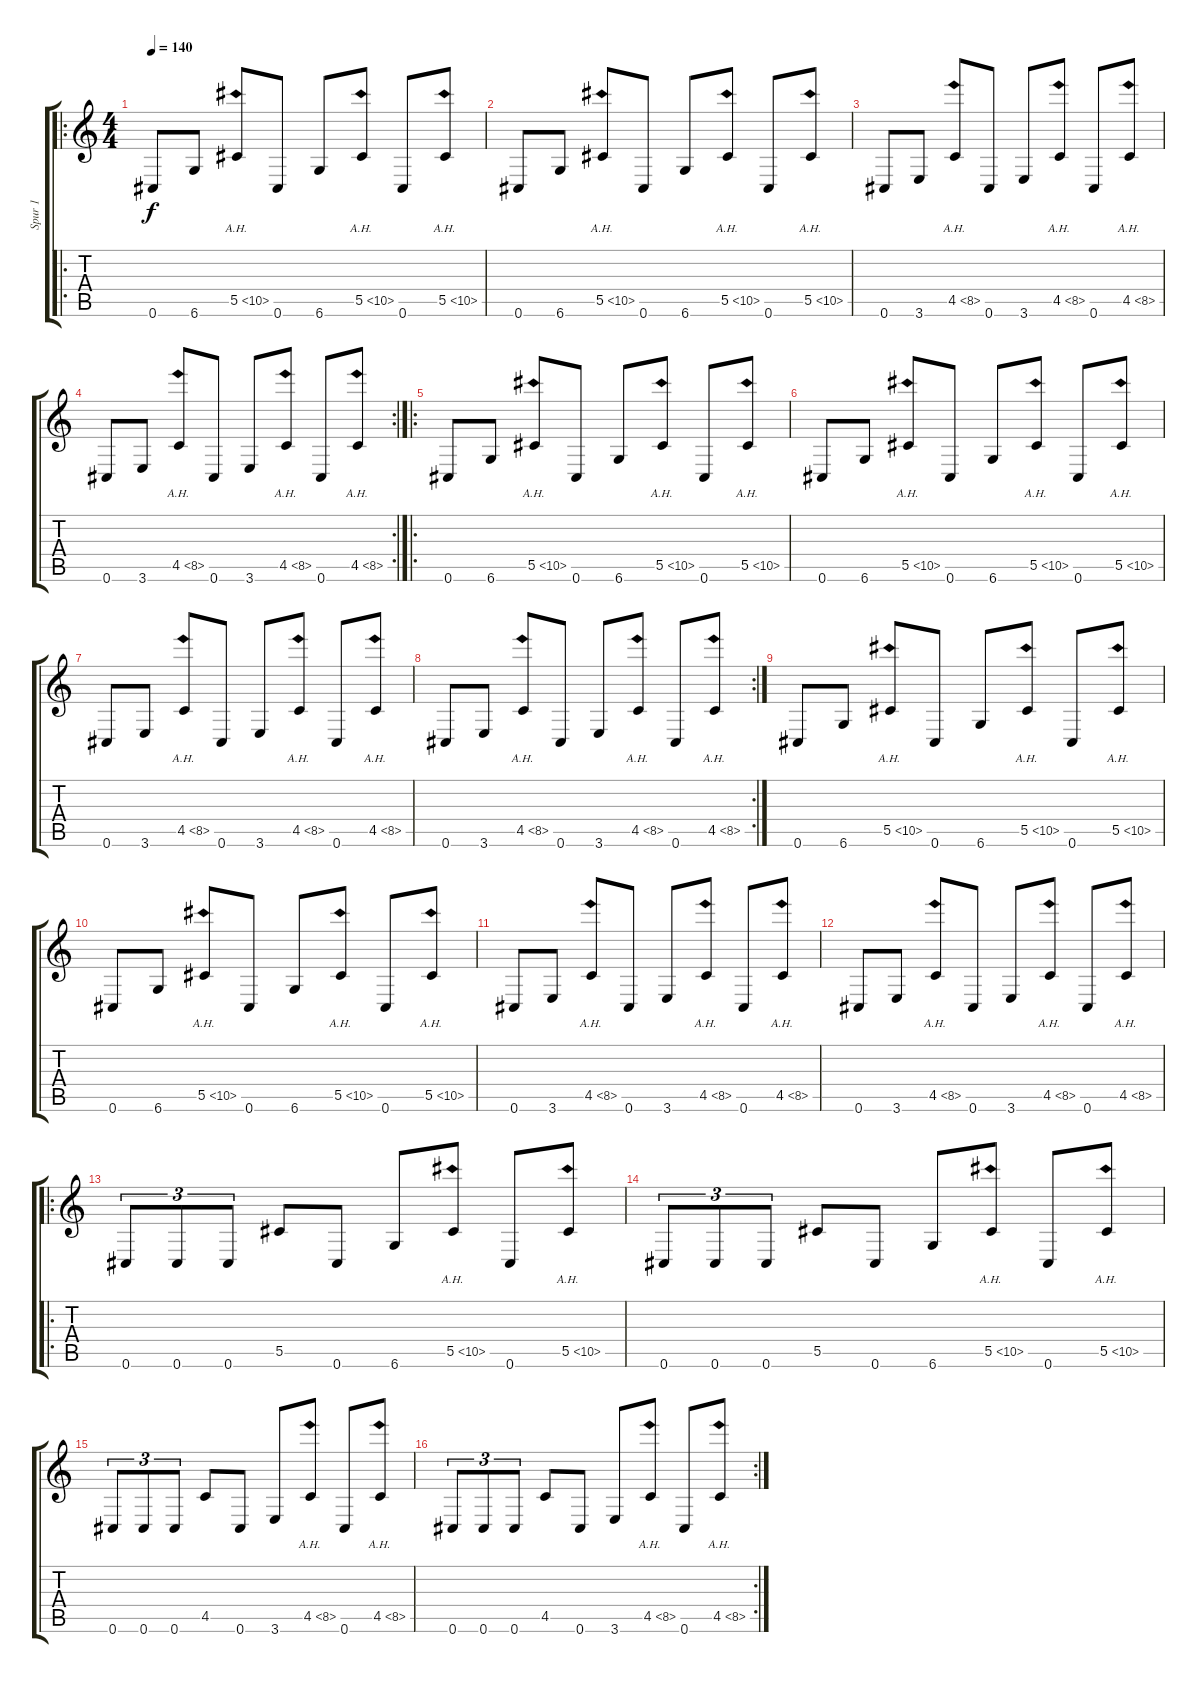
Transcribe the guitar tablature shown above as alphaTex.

\track ("Spur 1" "Spur 1") {instrument distortionguitar}
\staff {score tabs}
\tuning (Eb4 Bb3 Gb3 Db3 Ab2 Db2) {hide}
\ro
\ts (4 4)
\tempo 140
\clef g2
\ks c
0.6.8{dy f instrument distortionguitar} 6.6.8 5.5{ah 5}.8 0.6.8 6.6.8 5.5{ah 5}.8 0.6.8 5.5{ah 5}.8 |
0.6.8 6.6.8 5.5{ah 5}.8 0.6.8 6.6.8 5.5{ah 5}.8 0.6.8 5.5{ah 5}.8 |
0.6.8 3.6.8 4.5{ah 4}.8 0.6.8 3.6.8 4.5{ah 4}.8 0.6.8 4.5{ah 4}.8 |
\rc 2
0.6.8 3.6.8 4.5{ah 4}.8 0.6.8 3.6.8 4.5{ah 4}.8 0.6.8 4.5{ah 4}.8 |
\ro
0.6.8 6.6.8 5.5{ah 5}.8 0.6.8 6.6.8 5.5{ah 5}.8 0.6.8 5.5{ah 5}.8 |
0.6.8 6.6.8 5.5{ah 5}.8 0.6.8 6.6.8 5.5{ah 5}.8 0.6.8 5.5{ah 5}.8 |
0.6.8 3.6.8 4.5{ah 4}.8 0.6.8 3.6.8 4.5{ah 4}.8 0.6.8 4.5{ah 4}.8 |
\rc 2
0.6.8 3.6.8 4.5{ah 4}.8 0.6.8 3.6.8 4.5{ah 4}.8 0.6.8 4.5{ah 4}.8 |
0.6.8 6.6.8 5.5{ah 5}.8 0.6.8 6.6.8 5.5{ah 5}.8 0.6.8 5.5{ah 5}.8 |
0.6.8 6.6.8 5.5{ah 5}.8 0.6.8 6.6.8 5.5{ah 5}.8 0.6.8 5.5{ah 5}.8 |
0.6.8 3.6.8 4.5{ah 4}.8 0.6.8 3.6.8 4.5{ah 4}.8 0.6.8 4.5{ah 4}.8 |
0.6.8 3.6.8 4.5{ah 4}.8 0.6.8 3.6.8 4.5{ah 4}.8 0.6.8 4.5{ah 4}.8 |
\ro
0.6.8{tu (3 2)} 0.6.8{tu (3 2)} 0.6.8{tu (3 2)} 5.5.8 0.6.8 6.6.8 5.5{ah 5}.8 0.6.8 5.5{ah 5}.8 |
0.6.8{tu (3 2)} 0.6.8{tu (3 2)} 0.6.8{tu (3 2)} 5.5.8 0.6.8 6.6.8 5.5{ah 5}.8 0.6.8 5.5{ah 5}.8 |
0.6.8{tu (3 2)} 0.6.8{tu (3 2)} 0.6.8{tu (3 2)} 4.5.8 0.6.8 3.6.8 4.5{ah 4}.8 0.6.8 4.5{ah 4}.8 |
\rc 2
0.6.8{tu (3 2)} 0.6.8{tu (3 2)} 0.6.8{tu (3 2)} 4.5.8 0.6.8 3.6.8 4.5{ah 4}.8 0.6.8 4.5{ah 4}.8
